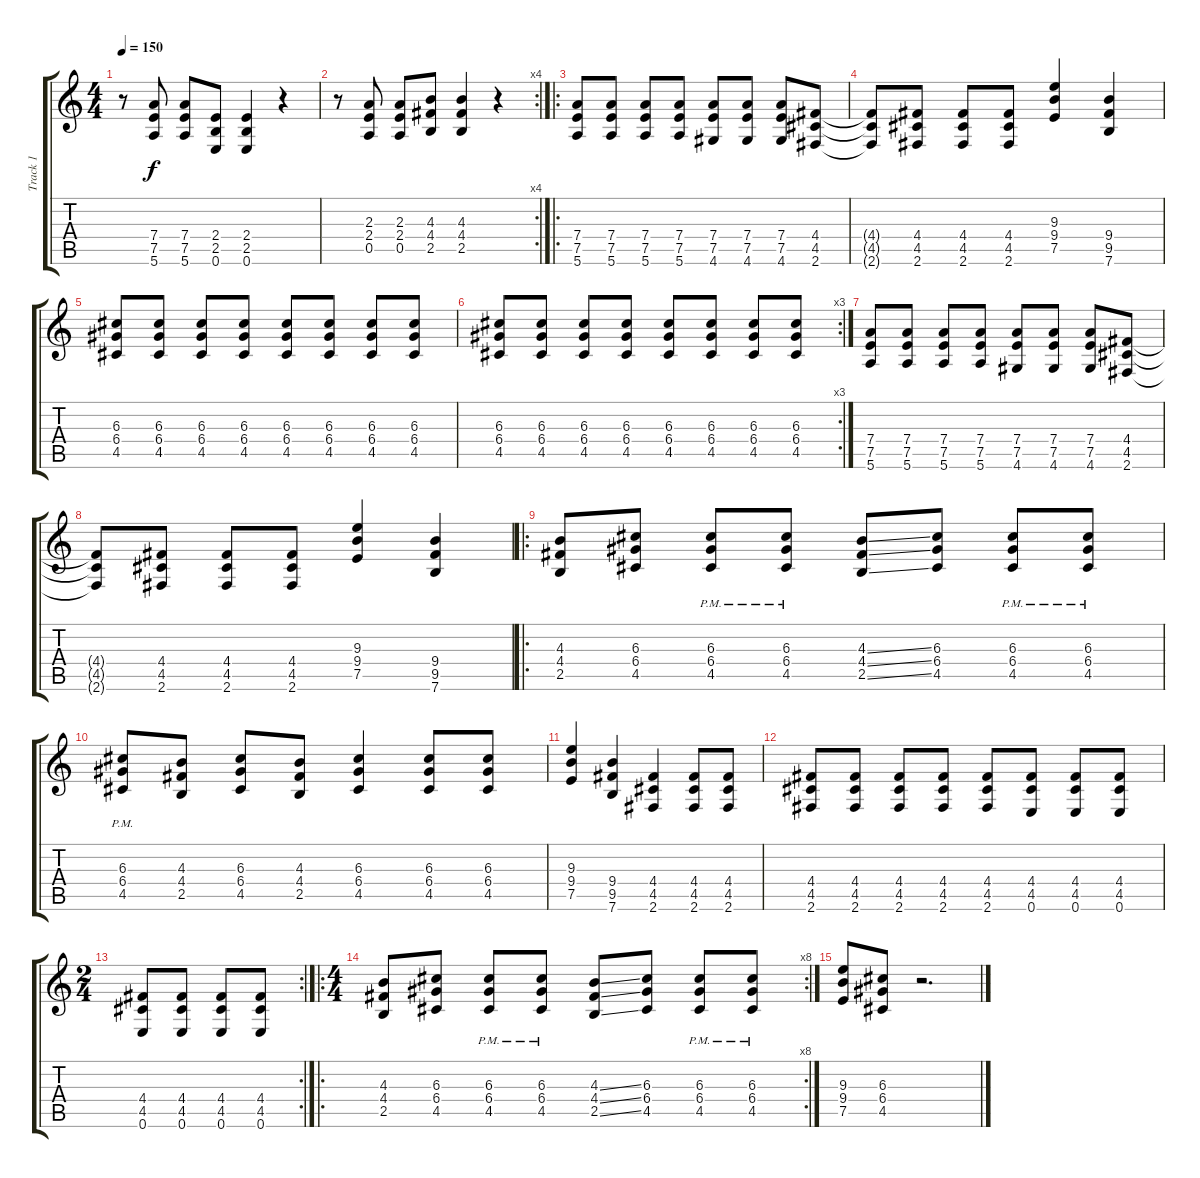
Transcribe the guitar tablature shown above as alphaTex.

\track ("Track 1" "Track 1") {instrument distortionguitar}
\staff {score tabs}
\tuning (E4 B3 G3 D3 A2 E2) {hide}
\ts (4 4)
\tempo 150
\clef g2
\ks c
r.8{dy f} (7.4 7.5 5.6).8 (7.4 7.5 5.6).8 (2.4 2.5 0.6).8 (2.4 2.5 0.6).4 r.4 |
\rc 4
r.8 (2.3 2.4 0.5).8 (2.3 2.4 0.5).8 (4.3 4.4 2.5).8 (4.3 4.4 2.5).4 r.4 |
\ro
(7.4 7.5 5.6).8 (7.4 7.5 5.6).8 (7.4 7.5 5.6).8 (7.4 7.5 5.6).8 (7.4 7.5 4.6).8 (7.4 7.5 4.6).8 (7.4 7.5 4.6).8 (4.4 4.5 2.6).8 |
(4.4{t} 4.5{t} 2.6{t}).8 (4.4 4.5 2.6).8 (4.4 4.5 2.6).8 (4.4 4.5 2.6).8 (9.3 9.4 7.5).4 (9.4 9.5 7.6).4 |
(6.3 6.4 4.5).8 (6.3 6.4 4.5).8 (6.3 6.4 4.5).8 (6.3 6.4 4.5).8 (6.3 6.4 4.5).8 (6.3 6.4 4.5).8 (6.3 6.4 4.5).8 (6.3 6.4 4.5).8 |
\rc 3
(6.3 6.4 4.5).8 (6.3 6.4 4.5).8 (6.3 6.4 4.5).8 (6.3 6.4 4.5).8 (6.3 6.4 4.5).8 (6.3 6.4 4.5).8 (6.3 6.4 4.5).8 (6.3 6.4 4.5).8 |
(7.4 7.5 5.6).8 (7.4 7.5 5.6).8 (7.4 7.5 5.6).8 (7.4 7.5 5.6).8 (7.4 7.5 4.6).8 (7.4 7.5 4.6).8 (7.4 7.5 4.6).8 (4.4 4.5 2.6).8 |
(4.4{t} 4.5{t} 2.6{t}).8 (4.4 4.5 2.6).8 (4.4 4.5 2.6).8 (4.4 4.5 2.6).8 (9.3 9.4 7.5).4 (9.4 9.5 7.6).4 |
\ro
(4.3 4.4 2.5).8 (6.3 6.4 4.5).8 (6.3{pm} 6.4{pm} 4.5{pm}).8 (6.3{pm} 6.4{pm} 4.5{pm}).8 (4.3{ss} 4.4{ss} 2.5{ss}).8 (6.3 6.4 4.5).8 (6.3{pm} 6.4{pm} 4.5{pm}).8 (6.3{pm} 6.4{pm} 4.5{pm}).8 |
(6.3{pm} 6.4{pm} 4.5{pm}).8 (4.3 4.4 2.5).8 (6.3 6.4 4.5).8 (4.3 4.4 2.5).8 (6.3 6.4 4.5).4 (6.3 6.4 4.5).8 (6.3 6.4 4.5).8 |
(9.3 9.4 7.5).4 (9.4 9.5 7.6).4 (4.4 4.5 2.6).4 (4.4 4.5 2.6).8 (4.4 4.5 2.6).8 |
(4.4 4.5 2.6).8 (4.4 4.5 2.6).8 (4.4 4.5 2.6).8 (4.4 4.5 2.6).8 (4.4 4.5 2.6).8 (4.4 4.5 0.6).8 (4.4 4.5 0.6).8 (4.4 4.5 0.6).8 |
\rc 2
\ts (2 4)
(4.4 4.5 0.6).8 (4.4 4.5 0.6).8 (4.4 4.5 0.6).8 (4.4 4.5 0.6).8 |
\ro
\rc 8
\ts (4 4)
(4.3 4.4 2.5).8 (6.3 6.4 4.5).8 (6.3{pm} 6.4{pm} 4.5{pm}).8 (6.3{pm} 6.4{pm} 4.5{pm}).8 (4.3{ss} 4.4{ss} 2.5{ss}).8 (6.3 6.4 4.5).8 (6.3{pm} 6.4{pm} 4.5{pm}).8 (6.3{pm} 6.4{pm} 4.5{pm}).8 |
(9.3 9.4 7.5).8 (6.3 6.4 4.5).8 r.2{d}
